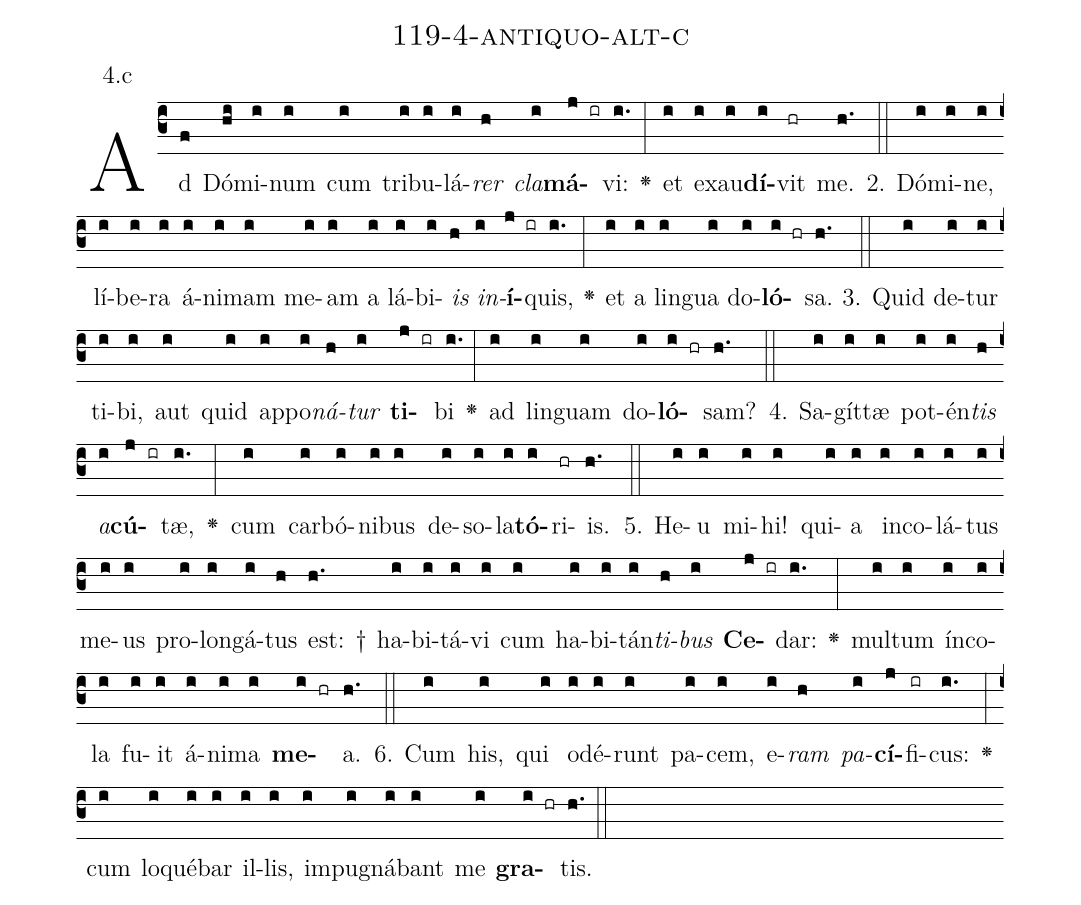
name: 119-4-antiquo-alt-c;
annotation: 4.c;
%%
(c3)Ad(f) Dó(hi)mi(i)num(i) cum(i) tri(i)bu(i)lá(i)<i>rer</i>(h) <i>cla</i>(i)<b>má</b>(j ir)vi:(i.) <v>\greheightstar</v>(:) et(i) ex(i)au(i)<b>dí</b>(i)vit(hr) me.(h.) (::)
2. Dó(i)mi(i)ne,(i) lí(i)be(i)ra(i) á(i)ni(i)mam(i) me(i)am(i) a(i) lá(i)bi(i)<i>is</i>(h) <i>in</i>(i)<b>í</b>(j ir)quis,(i.) <v>\greheightstar</v>(:) et(i) a(i) lin(i)gua(i) do(i)<b>ló</b>(i hr)sa.(h.) (::)
3. Quid(i) de(i)tur(i) ti(i)bi,(i) aut(i) quid(i) ap(i)po(i)<i>ná</i>(h)<i>tur</i>(i) <b>ti</b>(j ir)bi(i.) <v>\greheightstar</v>(:) ad(i) lin(i)guam(i) do(i)<b>ló</b>(i hr)sam?(h.) (::)
4. Sa(i)gít(i)tæ(i) pot(i)én(i)<i>tis</i>(h) <i>a</i>(i)<b>cú</b>(j ir)tæ,(i.) <v>\greheightstar</v>(:) cum(i) car(i)bó(i)ni(i)bus(i) de(i)so(i)la(i)<b>tó</b>(i)ri(hr)is.(h.) (::)
5. He(i)u(i) mi(i)hi!(i) qui(i)a(i) in(i)co(i)lá(i)tus(i) me(i)us(i) pro(i)lon(i)gá(i)tus(h) est: †(h.) ha(i)bi(i)tá(i)vi(i) cum(i) ha(i)bi(i)tán(i)<i>ti</i>(h)<i>bus</i>(i) <b>Ce</b>(j ir)dar:(i.) <v>\greheightstar</v>(:) mul(i)tum(i) ín(i)co(i)la(i) fu(i)it(i) á(i)ni(i)ma(i) <b>me</b>(i hr)a.(h.) (::)
6. Cum(i) his,(i) qui(i) o(i)dé(i)runt(i) pa(i)cem,(i) e(i)<i>ram</i>(h) <i>pa</i>(i)<b>cí</b>(j)fi(ir)cus:(i.) <v>\greheightstar</v>(:) cum(i) lo(i)qué(i)bar(i) il(i)lis,(i) im(i)pu(i)gná(i)bant(i) me(i) <b>gra</b>(i hr)tis.(h.) (::)
